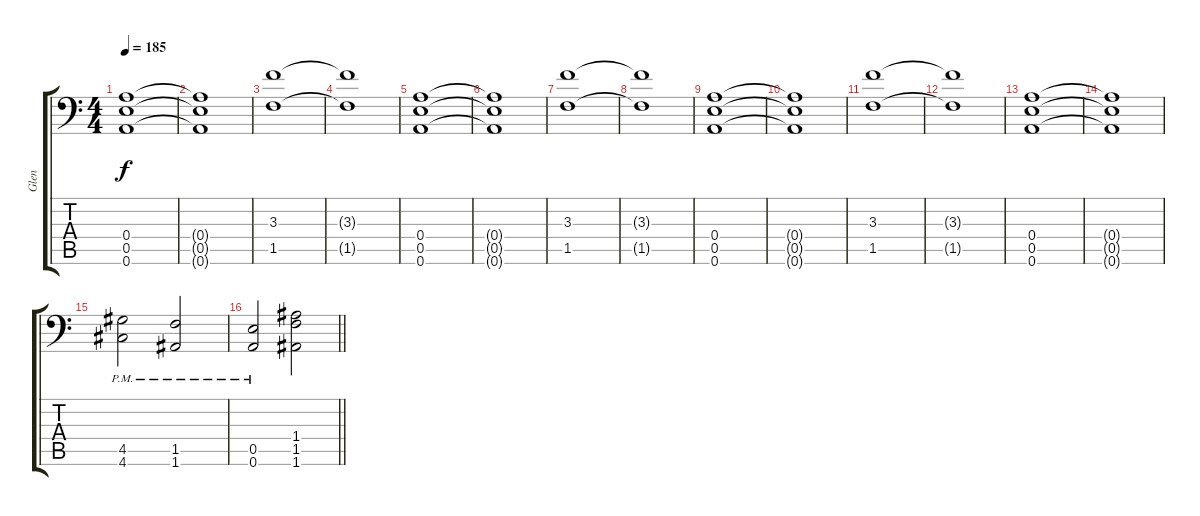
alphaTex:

\track ("Glen" "Glen") {instrument distortionguitar}
\staff {score tabs}
\tuning (B3 Gb3 D3 A2 E2 A1) {hide}
\ts (4 4)
\section ("" "")
\tempo 185
\clef f4
\ks c
(0.4 0.5 0.6).1{dy f} |
(0.4{t} 0.5{t} 0.6{t}).1 |
(3.3 1.5).1 |
(3.3{t} 1.5{t}).1 |
(0.4 0.5 0.6).1 |
(0.4{t} 0.5{t} 0.6{t}).1 |
(3.3 1.5).1 |
(3.3{t} 1.5{t}).1 |
(0.4 0.5 0.6).1 |
(0.4{t} 0.5{t} 0.6{t}).1 |
(3.3 1.5).1 |
(3.3{t} 1.5{t}).1 |
(0.4 0.5 0.6).1 |
(0.4{t} 0.5{t} 0.6{t}).1 |
(4.5{pm} 4.6{pm}).2 (1.5{pm} 1.6{pm}).2 |
\barLineRight lightlight
(0.5{pm} 0.6{pm}).2 (1.4 1.5 1.6).2
